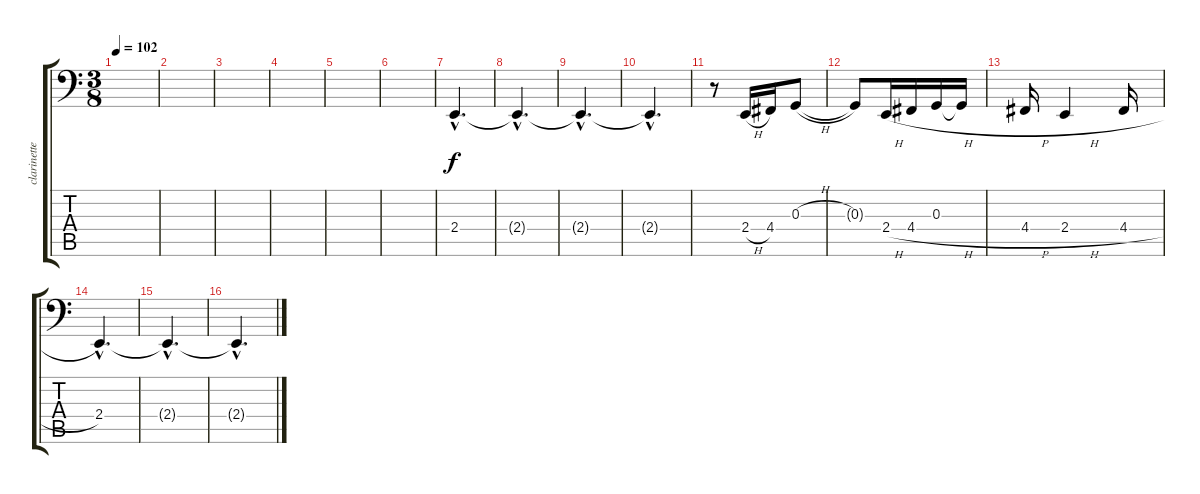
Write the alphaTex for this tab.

\track ("clarinette" "clarinette") {instrument clarinet}
\staff {score tabs}
\tuning (E3 B2 G2 D2 A1 E1) {hide}
\ts (3 8)
\tempo 102
\clef f4
\ks c
|
|
|
|
|
|
2.4{hac}.4{d} |
2.4{hac t}.4{d} |
2.4{hac t}.4{d} |
2.4{hac t}.4{d} |
r.8 2.4{h}.16 4.4.16 0.3{h}.8 |
0.3{t}.8 2.4{h}.16 4.4{h}.16 0.3.16 0.3{t}.16 |
4.4{h}.16 2.4{h}.4 4.4{h}.16 |
2.4{hac}.4{d} |
2.4{hac t}.4{d} |
2.4{hac t}.4{d}
